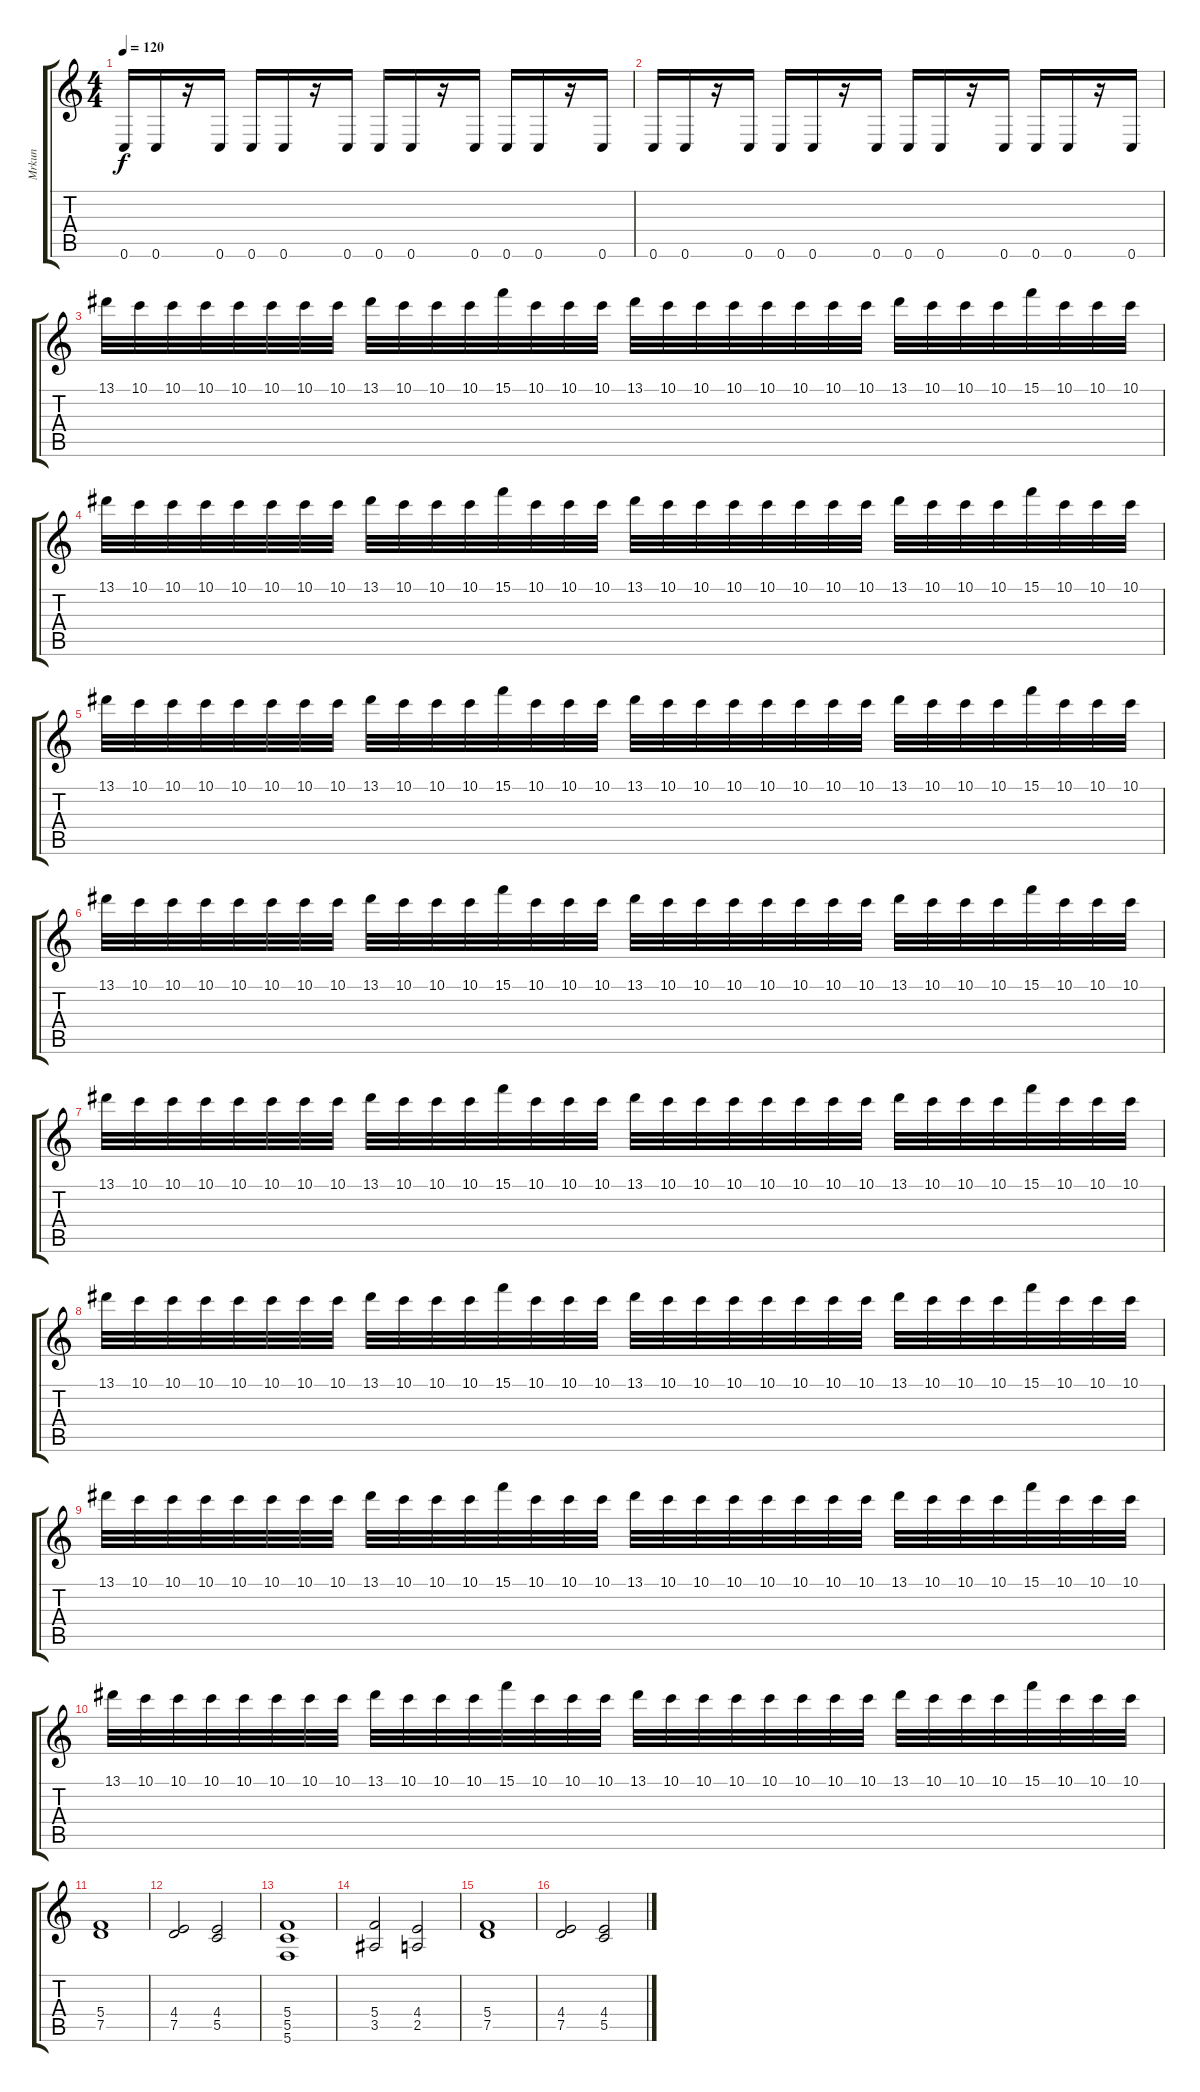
\track ("Mrkun" "Mrkun") {instrument distortionguitar}
\staff {score tabs}
\tuning (D4 A3 F3 C3 G2 C2) {hide}
\ts (4 4)
\tempo 120
\clef g2
\ks c
0.6.16{dy f} 0.6.16 r.16 0.6.16 0.6.16 0.6.16 r.16 0.6.16 0.6.16 0.6.16 r.16 0.6.16 0.6.16 0.6.16 r.16 0.6.16 |
0.6.16 0.6.16 r.16 0.6.16 0.6.16 0.6.16 r.16 0.6.16 0.6.16 0.6.16 r.16 0.6.16 0.6.16 0.6.16 r.16 0.6.16 |
13.1.32 10.1.32 10.1.32 10.1.32 10.1.32 10.1.32 10.1.32 10.1.32 13.1.32 10.1.32 10.1.32 10.1.32 15.1.32 10.1.32 10.1.32 10.1.32 13.1.32 10.1.32 10.1.32 10.1.32 10.1.32 10.1.32 10.1.32 10.1.32 13.1.32 10.1.32 10.1.32 10.1.32 15.1.32 10.1.32 10.1.32 10.1.32 |
13.1.32 10.1.32 10.1.32 10.1.32 10.1.32 10.1.32 10.1.32 10.1.32 13.1.32 10.1.32 10.1.32 10.1.32 15.1.32 10.1.32 10.1.32 10.1.32 13.1.32 10.1.32 10.1.32 10.1.32 10.1.32 10.1.32 10.1.32 10.1.32 13.1.32 10.1.32 10.1.32 10.1.32 15.1.32 10.1.32 10.1.32 10.1.32 |
13.1.32 10.1.32 10.1.32 10.1.32 10.1.32 10.1.32 10.1.32 10.1.32 13.1.32 10.1.32 10.1.32 10.1.32 15.1.32 10.1.32 10.1.32 10.1.32 13.1.32 10.1.32 10.1.32 10.1.32 10.1.32 10.1.32 10.1.32 10.1.32 13.1.32 10.1.32 10.1.32 10.1.32 15.1.32 10.1.32 10.1.32 10.1.32 |
13.1.32 10.1.32 10.1.32 10.1.32 10.1.32 10.1.32 10.1.32 10.1.32 13.1.32 10.1.32 10.1.32 10.1.32 15.1.32 10.1.32 10.1.32 10.1.32 13.1.32 10.1.32 10.1.32 10.1.32 10.1.32 10.1.32 10.1.32 10.1.32 13.1.32 10.1.32 10.1.32 10.1.32 15.1.32 10.1.32 10.1.32 10.1.32 |
13.1.32 10.1.32 10.1.32 10.1.32 10.1.32 10.1.32 10.1.32 10.1.32 13.1.32 10.1.32 10.1.32 10.1.32 15.1.32 10.1.32 10.1.32 10.1.32 13.1.32 10.1.32 10.1.32 10.1.32 10.1.32 10.1.32 10.1.32 10.1.32 13.1.32 10.1.32 10.1.32 10.1.32 15.1.32 10.1.32 10.1.32 10.1.32 |
13.1.32 10.1.32 10.1.32 10.1.32 10.1.32 10.1.32 10.1.32 10.1.32 13.1.32 10.1.32 10.1.32 10.1.32 15.1.32 10.1.32 10.1.32 10.1.32 13.1.32 10.1.32 10.1.32 10.1.32 10.1.32 10.1.32 10.1.32 10.1.32 13.1.32 10.1.32 10.1.32 10.1.32 15.1.32 10.1.32 10.1.32 10.1.32 |
13.1.32 10.1.32 10.1.32 10.1.32 10.1.32 10.1.32 10.1.32 10.1.32 13.1.32 10.1.32 10.1.32 10.1.32 15.1.32 10.1.32 10.1.32 10.1.32 13.1.32 10.1.32 10.1.32 10.1.32 10.1.32 10.1.32 10.1.32 10.1.32 13.1.32 10.1.32 10.1.32 10.1.32 15.1.32 10.1.32 10.1.32 10.1.32 |
13.1.32 10.1.32 10.1.32 10.1.32 10.1.32 10.1.32 10.1.32 10.1.32 13.1.32 10.1.32 10.1.32 10.1.32 15.1.32 10.1.32 10.1.32 10.1.32 13.1.32 10.1.32 10.1.32 10.1.32 10.1.32 10.1.32 10.1.32 10.1.32 13.1.32 10.1.32 10.1.32 10.1.32 15.1.32 10.1.32 10.1.32 10.1.32 |
(5.4 7.5).1 |
(4.4 7.5).2 (4.4 5.5).2 |
(5.4 5.5 5.6).1 |
(5.4 3.5).2 (4.4 2.5).2 |
(5.4 7.5).1 |
(4.4 7.5).2 (4.4 5.5).2
